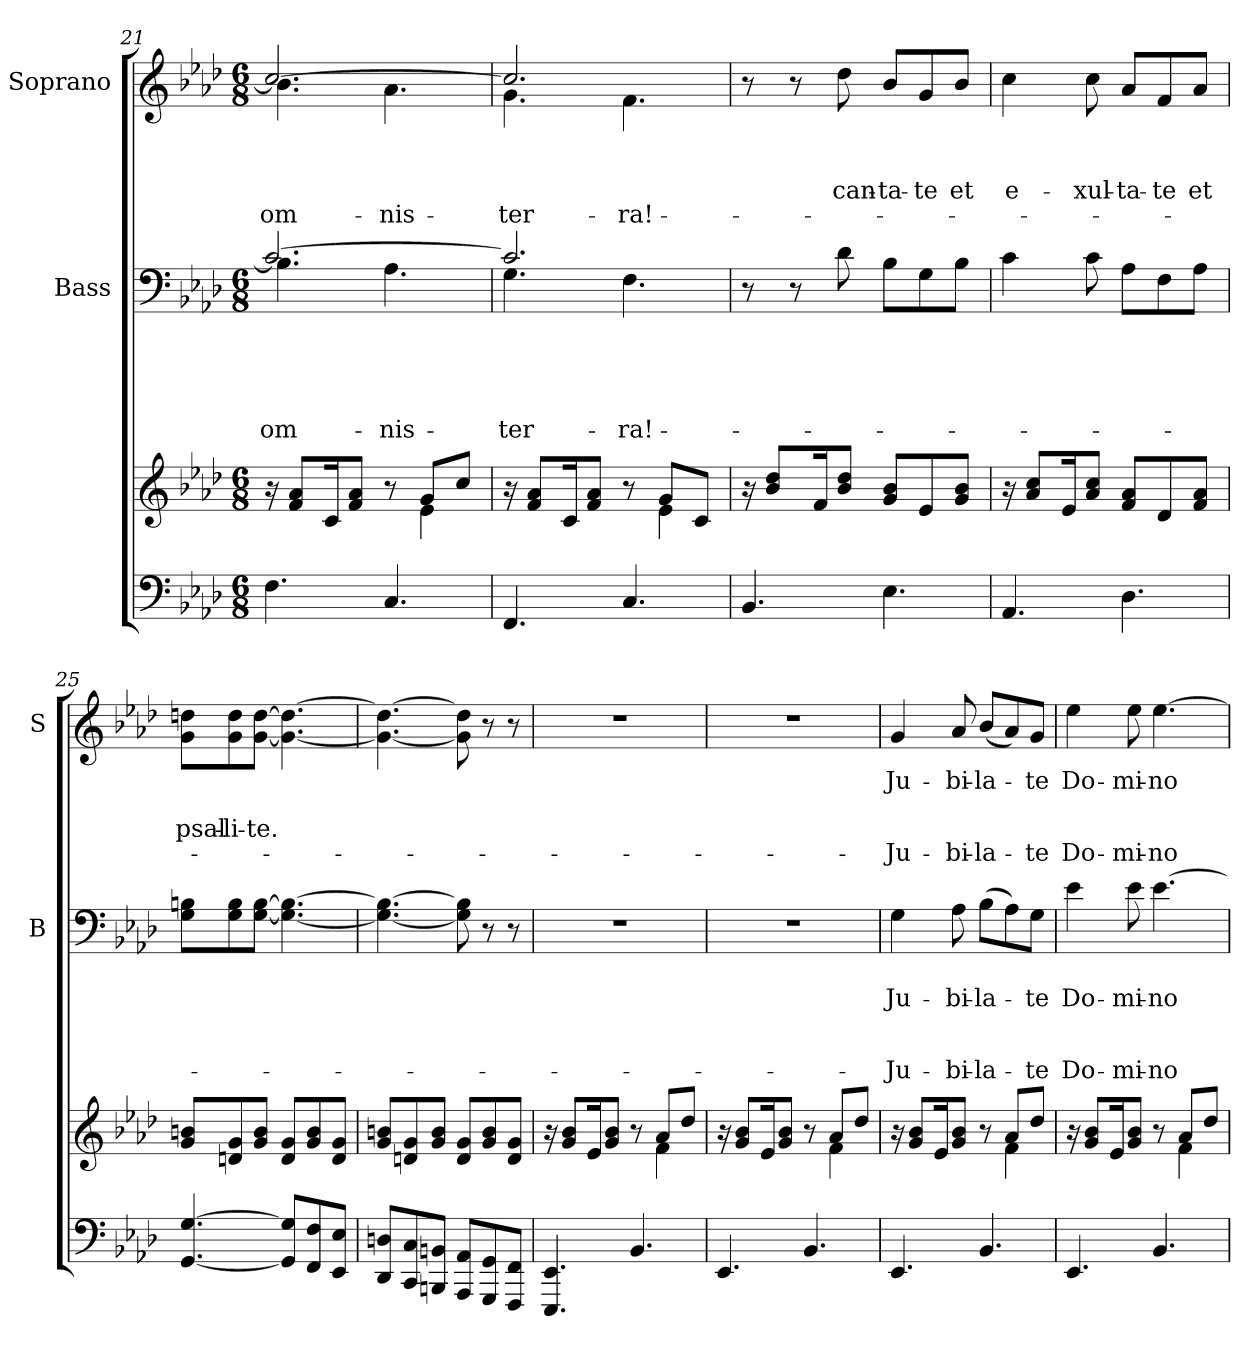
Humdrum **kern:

**kern	**kern	**kern	**text	**text	**text	**text	**text	**kern	**text	**text	**text	**text
*part3	*part3	*part2	*part2	*part2	*part2	*part2	*part2	*part1	*part1	*part1	*part1	*part1
*staff4	*staff3	*staff2	*staff2	*staff2	*staff2	*staff2	*staff2	*staff1	*staff1	*staff1	*staff1	*staff1
*	*	*I"Bass	*	*	*	*	*	*I"Soprano	*	*	*	*
*	*	*I'B	*	*	*	*	*	*I'S	*	*	*	*
*clefF4	*clefG2	*clefF4	*	*	*	*	*	*clefG2	*	*	*	*
*k[b-e-a-d-]	*k[b-e-a-d-]	*k[b-e-a-d-]	*	*	*	*	*	*k[b-e-a-d-]	*	*	*	*
*f:	*f:	*f:	*	*	*	*	*	*f:	*	*	*	*
*M6/8	*M6/8	*M6/8	*	*	*	*	*	*M6/8	*	*	*	*
=21	=21	=21	=21	=21	=21	=21	=21	=21	=21	=21	=21	=21
*	*^	*^	*	*	*	*	*	*^	*	*	*	*
4.F\	16r	4.ryy	2.c/_	4.B-\	.	.	.	.	om-	2.cc/_	4.b-\	.	.	.	om-
.	8f/ 8a-/L	.	.	.	.	.	.	.	.	.	.	.	.	.	.
.	16c/k	.	.	.	.	.	.	.	.	.	.	.	.	.	.
.	8f/ 8a-/J	.	.	.	.	.	.	.	.	.	.	.	.	.	.
4.C/	8r	8ryy	.	4.A-\	.	.	.	.	-nis	.	4.a-\	.	.	.	-nis
.	8g/L	4e-\	.	.	.	.	.	.	.	.	.	.	.	.	.
.	8cc/J	.	.	.	.	.	.	.	.	.	.	.	.	.	.
=22	=22	=22	=22	=22	=22	=22	=22	=22	=22	=22	=22	=22	=22	=22	=22
4.FF/	16ra	4.ryy	2.c/]	4.G\	.	.	.	.	ter-	2.cc/]	4.g\	.	.	.	ter-
.	8f/ 8a-/L	.	.	.	.	.	.	.	.	.	.	.	.	.	.
.	16c/k	.	.	.	.	.	.	.	.	.	.	.	.	.	.
.	8f/ 8a-/J	.	.	.	.	.	.	.	.	.	.	.	.	.	.
4.C/	8r	8ryy	.	4.F\	.	.	.	.	-ra!	.	4.f\	.	.	.	-ra!
.	8g/L	4e-\	.	.	.	.	.	.	.	.	.	.	.	.	.
.	8c/J	.	.	.	.	.	.	.	.	.	.	.	.	.	.
*	*v	*v	*	*	*	*	*	*	*	*v	*v	*	*	*	*
*	*	*v	*v	*	*	*	*	*	*	*	*	*	*
!!LO:PB:g=z
=23	=23	=23	=23	=23	=23	=23	=23	=23	=23	=23	=23	=23
4.BB-/	16r	8r	.	.	.	.	.	8r	.	.	.	.
.	8b-/ 8dd-/L	.	.	.	.	.	.	.	.	.	.	.
.	.	8r	.	.	.	.	.	8r	.	.	.	.
.	16f/k	.	.	.	.	.	.	.	.	.	.	.
.	8b-/ 8dd-/J	8d-\	.	.	.	.	.	8dd-\	.	.	can-	.
4.E-\	8g/ 8b-/L	8B-\L	.	.	.	.	.	8b-/L	.	.	-ta-	.
.	8e-/	8G\	.	.	.	.	.	8g/	.	.	-te	.
.	8g/ 8b-/J	8B-\J	.	.	.	.	.	8b-/J	.	.	et	.
=24	=24	=24	=24	=24	=24	=24	=24	=24	=24	=24	=24	=24
4.AA-/	16r	4c\	.	.	.	.	.	4cc\	.	.	e-	.
.	8a-/ 8cc/L	.	.	.	.	.	.	.	.	.	.	.
.	16e-/k	.	.	.	.	.	.	.	.	.	.	.
.	8a-/ 8cc/J	8c\	.	.	.	.	.	8cc\	.	.	-xul-	.
4.D-\	8f/ 8a-/L	8A-\L	.	.	.	.	.	8a-/L	.	.	-ta-	.
.	8d-/	8F\	.	.	.	.	.	8f/	.	.	-te	.
.	8f/ 8a-/J	8A-\J	.	.	.	.	.	8a-/J	.	.	et	.
=25	=25	=25	=25	=25	=25	=25	=25	=25	=25	=25	=25	=25
[4.GG/ [4.G/	8g/ 8bn/L	8G\ 8Bn\L	.	.	.	.	.	8g\ 8ddn\L	.	.	psal-	.
.	8dn/ 8g/	8G\ 8B\	.	.	.	.	.	8g\ 8dd\	.	.	-li-	.
.	8g/ 8b/J	[8G\ [8B\J	.	.	.	.	.	[8g\ [8dd\J	.	.	-te.	.
8GG/] 8G/]L	8d/ 8g/L	4.G\_ 4.B\_	.	.	.	.	.	4.g\_ 4.dd\_	.	.	.	.
8FF/ 8F/	8g/ 8b/	.	.	.	.	.	.	.	.	.	.	.
8EE-/ 8E-/J	8d/ 8g/J	.	.	.	.	.	.	.	.	.	.	.
=26	=26	=26	=26	=26	=26	=26	=26	=26	=26	=26	=26	=26
8DD-/ 8Dn/L	8g/ 8bn/L	4.G\_ 4.B\_	.	.	.	.	.	4.g\_ 4.dd\_	.	.	.	.
8CC/ 8C/	8dn/ 8g/	.	.	.	.	.	.	.	.	.	.	.
8BBBn/ 8BBn/J	8g/ 8b/J	.	.	.	.	.	.	.	.	.	.	.
8AAA-/ 8AA-/L	8d/ 8g/L	8G\] 8B\]	.	.	.	.	.	8g\] 8dd\]	.	.	.	.
8GGG/ 8GG/	8g/ 8b/	8r	.	.	.	.	.	8r	.	.	.	.
8FFF/ 8FF/J	8d/ 8g/J	8r	.	.	.	.	.	8r	.	.	.	.
!!LO:LB:g=z
=27	=27	=27	=27	=27	=27	=27	=27	=27	=27	=27	=27	=27
*	*^	*	*	*	*	*	*	*	*	*	*	*
4.EEE-/ 4.EE-/	16r	4.ryy	2.r	.	.	.	.	.	2.r	.	.	.	.
.	8g/ 8b-/L	.	.	.	.	.	.	.	.	.	.	.	.
.	16e-/k	.	.	.	.	.	.	.	.	.	.	.	.
.	8g/ 8b-/J	.	.	.	.	.	.	.	.	.	.	.	.
4.BB-/	8r	8ryy	.	.	.	.	.	.	.	.	.	.	.
.	8a-/L	4f\	.	.	.	.	.	.	.	.	.	.	.
.	8dd-/J	.	.	.	.	.	.	.	.	.	.	.	.
=28	=28	=28	=28	=28	=28	=28	=28	=28	=28	=28	=28	=28	=28
4.EE-/	16r	4.ryy	2.r	.	.	.	.	.	2.r	.	.	.	.
.	8g/ 8b-/L	.	.	.	.	.	.	.	.	.	.	.	.
.	16e-/k	.	.	.	.	.	.	.	.	.	.	.	.
.	8g/ 8b-/J	.	.	.	.	.	.	.	.	.	.	.	.
4.BB-/	8r	8ryy	.	.	.	.	.	.	.	.	.	.	.
.	8a-/L	4f\	.	.	.	.	.	.	.	.	.	.	.
.	8dd-/J	.	.	.	.	.	.	.	.	.	.	.	.
=29	=29	=29	=29	=29	=29	=29	=29	=29	=29	=29	=29	=29	=29
4.EE-/	16r	4.ryy	4G\	.	Ju-	.	.	Ju-	4g/	Ju-	.	.	Ju-
.	8g/ 8b-/L	.	.	.	.	.	.	.	.	.	.	.	.
.	16e-/k	.	.	.	.	.	.	.	.	.	.	.	.
.	8g/ 8b-/J	.	8A-\	.	-bi-	.	.	-bi-	8a-/	-bi-	.	.	-bi-
4.BB-/	8r	8ryy	(8B-\L	.	-la-	.	.	-la-	(8b-/L	-la-	.	.	-la-
.	8a-/L	4f\	8A-\)	.	.	.	.	.	8a-/)	.	.	.	.
.	8dd-/J	.	8G\J	.	-te	.	.	-te	8g/J	-te	.	.	-te
!!LO:LB:g=z
=30	=30	=30	=30	=30	=30	=30	=30	=30	=30	=30	=30	=30	=30
4.EE-/	16r	4.ryy	4e-\	.	Do-	.	.	Do-	4ee-\	Do-	.	.	Do-
.	8g/ 8b-/L	.	.	.	.	.	.	.	.	.	.	.	.
.	16e-/k	.	.	.	.	.	.	.	.	.	.	.	.
.	8g/ 8b-/J	.	8e-\	.	-mi-	.	.	-mi-	8ee-\	-mi-	.	.	-mi-
4.BB-/	8r	8ryy	[4.e-\	.	-no	.	.	-no	[4.ee-\	-no	.	.	-no
.	8a-/L	4f\	.	.	.	.	.	.	.	.	.	.	.
.	8dd-/J	.	.	.	.	.	.	.	.	.	.	.	.
*	*v	*v	*	*	*	*	*	*	*	*	*	*	*
=	=	=	=	=	=	=	=	=	=	=	=	=
*-	*-	*-	*-	*-	*-	*-	*-	*-	*-	*-	*-	*-
